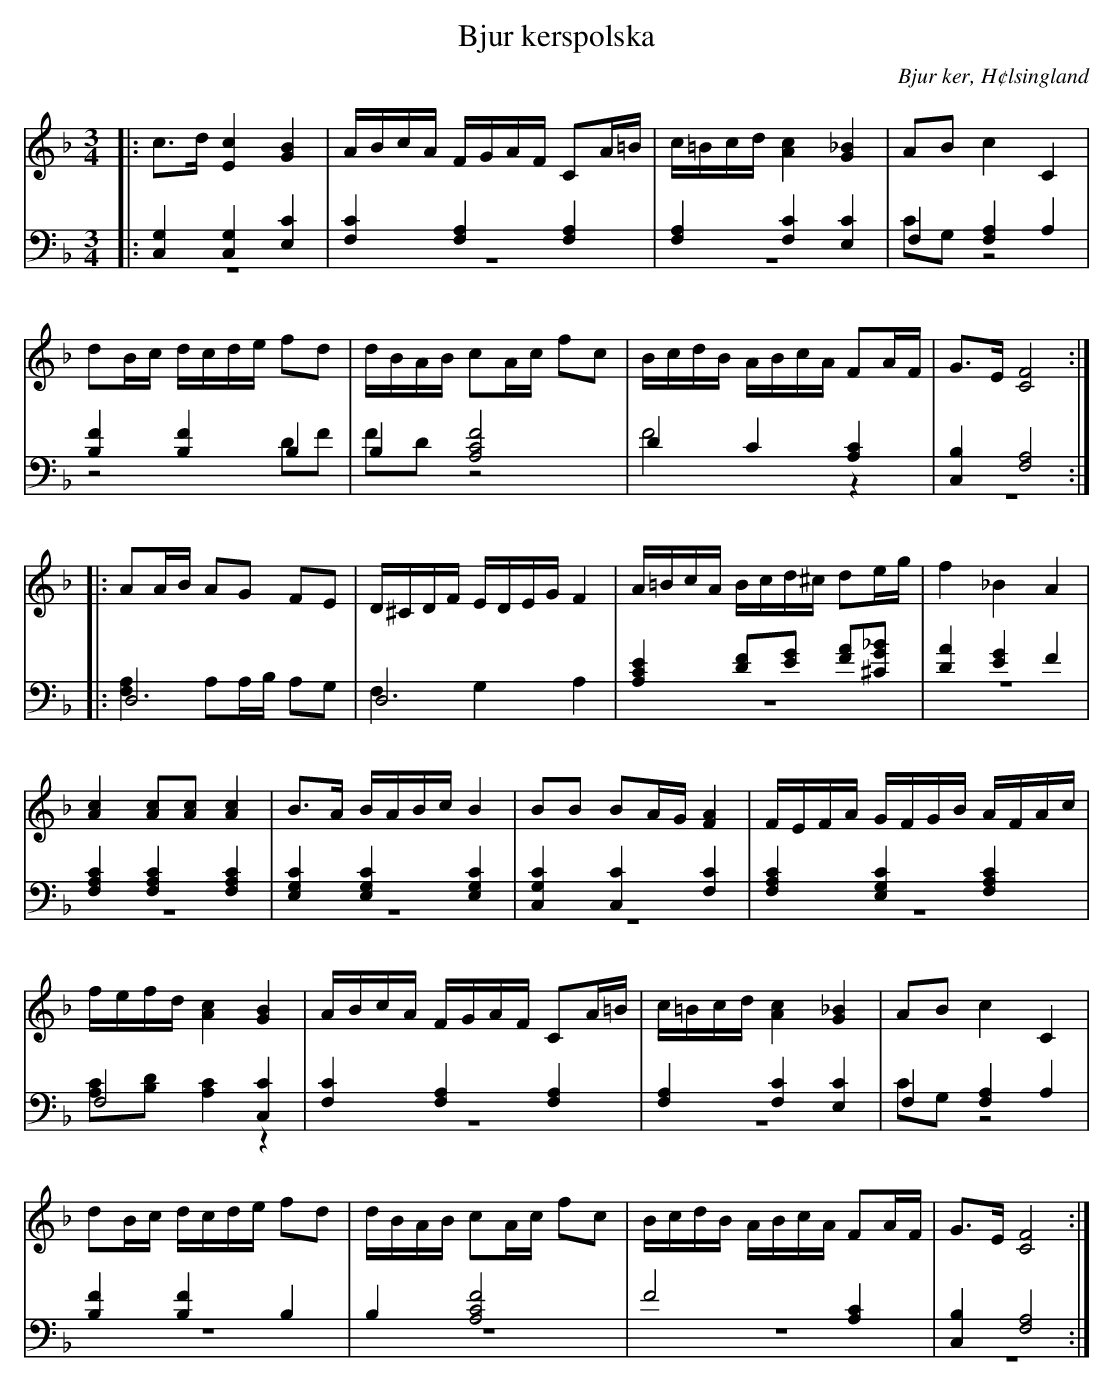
X:1
T: Bjur kerspolska
O: Bjur ker, H¢lsingland
M: 3/4
L: 1/16
K: F
V:1
V:2
V:3 merge
V:1
|: c2>d2 [E4c4] [G4B4]|ABcA FGAF C2A=B|c=Bcd [A4c4] [G4_B4]|A2B2 c4 C4 |
d2Bc dcde f2d2|dBAB c2Ac f2c2|BcdB ABcA F2AF|G2>E2 [C8F8]:|
|:A2AB A2G2 F2E2|D^CDF EDEG F4|A=BcA Bcd^c d2eg|f4 _B4 A4 |
[A4c4] [A2c2][A2c2] [A4c4]|B2>A2 BABc B4|B2B2 B2AG [F4A4]|FEFA GFGB AFAc|
fefd [A4c4] [G4B4]|ABcA FGAF C2A=B|c=Bcd [A4c4] [G4_B4]|A2B2 c4 C4 |
d2Bc dcde f2d2|dBAB c2Ac f2c2|BcdB ABcA F2AF|G2>E2 [C8F8]:|
V:2 clef=bass
|: [C,4G,4] [C,4G,4] [E,4C4]|[F,4C4] [F,4A,4] [F,4A,4]|[F,4A,4] [F,4C4] [E,4C4]| F,4 [F,4A,4] A,4|
[B,4F4] [B,4F4] B,4|B,4 [A,8C8F8]|D4 C4 [A,4C4]|[C,4B,4] [F,8A,8]:|
|:D,12|D,12|[A,4C4E4] [D2F2][E2G2] [F2A2][^C2G2_B2]|
[D4A4] [E4G4] F4|[F,4A,4C4] [F,4A,4C4] [F,4A,4C4]|[E,4G,4C4] [E,4G,4C4] [E,4G,4C4]|[C,4G,4C4] [C,4C4] [F,4C4]|
[F,4A,4C4] [E,4G,4C4] [F,4A,4C4]|F,8 [C,4C4]|[F,4C4] [F,4A,4] [F,4A,4]|[F,4A,4] [F,4C4] [E,4C4]|
F,4 [F,4A,4] A,4|[B,4F4] [B,4F4] B,4|B,4 [A,8C8F8]|F8  [A,4C4]|[C,4B,4] [F,8A,8]:|
V:3 clef=bass
|:z12|z12|z12|C2G,2 z8 |
z8 D2F2|F2D2 z8|F8 z4|z12:|
|:[F,4A,4] A,2A,B, A,2G,2|F,4 G,4 A,4|z12|z12 |
z12|z12|z12|z12|
[A,2C2][B,2D2] [A,4C4] z4|z12|z12|C2G,2 z8 |
z12|z12|z12|z12:|
